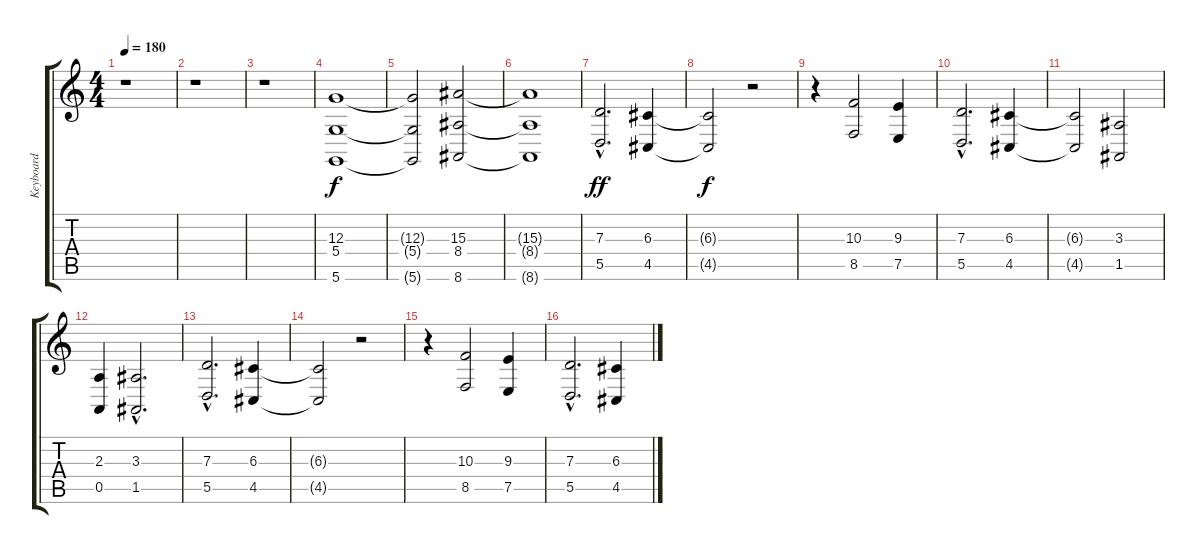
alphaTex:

\track ("Keyboard" "Keyboard") {instrument pad4choir}
\staff {score tabs}
\tuning (E4 B3 G3 D3 A2 D2) {hide}
\ts (4 4)
\tempo 180
\clef g2
\ks c
r.1{dy f} |
r.1 |
r.1 |
(12.3 5.4 5.6).1 |
(12.3{t} 5.4{t} 5.6{t}).2 (15.3 8.4 8.6).2 |
(15.3{t} 8.4{t} 8.6{t}).1 |
(7.3{hac} 5.5{hac}).2{d dy ff} (6.3 4.5).4 |
(6.3{t} 4.5{t}).2{dy f} r.2 |
r.4 (10.3 8.5).2 (9.3 7.5).4 |
(7.3{hac} 5.5{hac}).2{d} (6.3 4.5).4 |
(6.3{t} 4.5{t}).2 (3.3 1.5).2 |
(2.3 0.5).4 (3.3{hac} 1.5{hac}).2{d} |
(7.3{hac} 5.5{hac}).2{d} (6.3 4.5).4 |
(6.3{t} 4.5{t}).2 r.2 |
r.4 (10.3 8.5).2 (9.3 7.5).4 |
(7.3{hac} 5.5{hac}).2{d} (6.3 4.5).4
